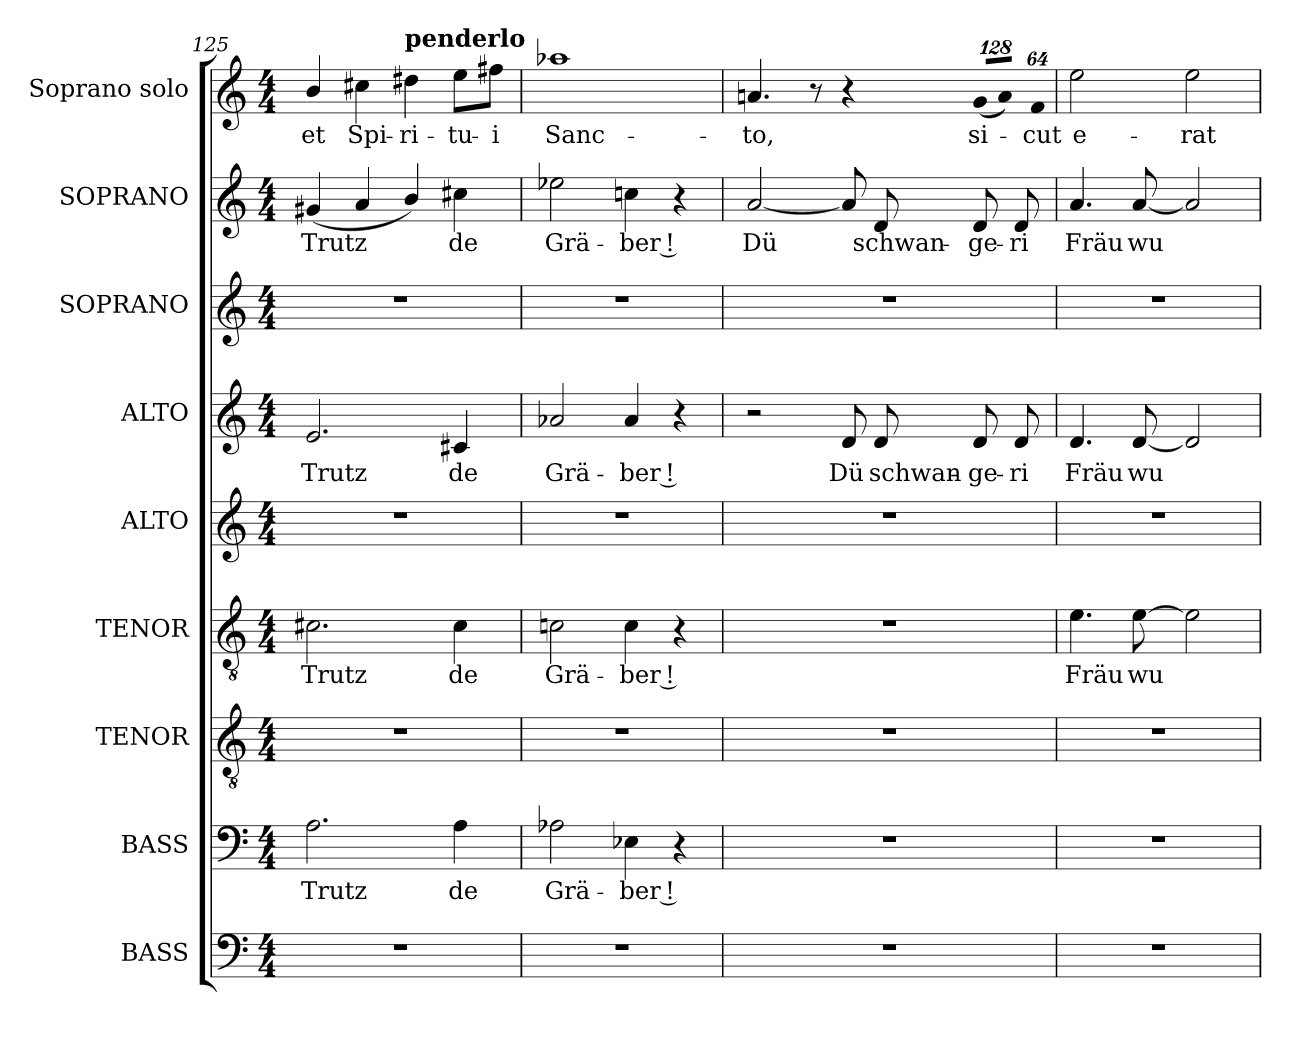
**kern	**kern	**text	**kern	**kern	**text	**kern	**kern	**text	**kern	**kern	**text	**kern	**text
*part9	*part8	*part8	*part7	*part6	*part6	*part5	*part4	*part4	*part3	*part2	*part2	*part1	*part1
*staff9	*staff8	*staff8	*staff7	*staff6	*staff6	*staff5	*staff4	*staff4	*staff3	*staff2	*staff2	*staff1	*staff1
*I"BASS	*I"BASS	*	*I"TENOR	*I"TENOR	*	*I"ALTO	*I"ALTO	*	*I"SOPRANO	*I"SOPRANO	*	*I"Soprano solo	*
*I'B.	*I'B.	*	*I'T.	*I'T.	*	*I'A.	*I'A.	*	*I'S.	*I'S.	*	*I'S.	*
*clefF4	*clefF4	*	*clefGv2	*clefGv2	*	*clefG2	*clefG2	*	*clefG2	*clefG2	*	*clefG2	*
*	*	*	*ITrd7c12	*ITrd7c12	*	*	*	*	*	*	*	*	*
*k[]	*k[]	*	*k[]	*k[]	*	*k[]	*k[]	*	*k[]	*k[]	*	*k[]	*
*M4/4	*M4/4	*	*M4/4	*M4/4	*	*M4/4	*M4/4	*	*M4/4	*M4/4	*	*M4/4	*
=125	=125	=125	=125	=125	=125	=125	=125	=125	=125	=125	=125	=125	=125
!	!	!LO:LY:b:color=#000000	!	!	!	!	!	!	!	!	!	!	!
!	!	!	!	!	!LO:LY:b:color=#000000	!	!	!	!	!	!	!	!
!	!	!	!	!	!	!	!	!LO:LY:b:color=#000000	!	!	!	!	!
!	!	!	!	!	!	!	!	!	!	!	!LO:LY:b:color=#000000	!	!
!	!	!	!	!	!	!	!	!	!	!	!	!	!LO:LY:b:color=#000000
1r	2.Ai\	Trutz	1r	2.C#Xi\	Trutz	1r	2.ei/	Trutz	1r	(4g#Xi/	Trutz	4bi/	et
!	!	!	!	!	!	!	!	!	!	!	!	!	!LO:LY:b:color=#000000
.	.	.	.	.	.	.	.	.	.	4ai/	.	4cc#Xi\	Spi-
!	!	!	!	!	!	!	!	!	!	!	!	!LO:TX:a:B:t=penderlo	!
!	!	!	!	!	!	!	!	!	!	!	!	!	!LO:LY:b:color=#000000
.	.	.	.	.	.	.	.	.	.	4bi/)	.	4dd#Xi\	-ri-
!	!	!LO:LY:b:color=#000000	!	!	!	!	!	!	!	!	!	!	!
!	!	!	!	!	!LO:LY:b:color=#000000	!	!	!	!	!	!	!	!
!	!	!	!	!	!	!	!	!LO:LY:b:color=#000000	!	!	!	!	!
!	!	!	!	!	!	!	!	!	!	!	!LO:LY:b:color=#000000	!	!
!	!	!	!	!	!	!	!	!	!	!	!	!	!LO:LY:b:color=#000000
.	4Ai\	de	.	4C#i\	de	.	4c#Xi/	de	.	4cc#Xi\	de	8eei\L	-tu-
!	!	!	!	!	!	!	!	!	!	!	!	!	!LO:LY:b:color=#000000
.	.	.	.	.	.	.	.	.	.	.	.	8ff#Xi\J	-i
=126	=126	=126	=126	=126	=126	=126	=126	=126	=126	=126	=126	=126	=126
!	!	!LO:LY:b:color=#000000	!	!	!	!	!	!	!	!	!	!	!
!	!	!	!	!	!LO:LY:b:color=#000000	!	!	!	!	!	!	!	!
!	!	!	!	!	!	!	!	!LO:LY:b:color=#000000	!	!	!	!	!
!	!	!	!	!	!	!	!	!	!	!	!LO:LY:b:color=#000000	!	!
!	!	!	!	!	!	!	!	!	!	!	!	!	!LO:LY:b:color=#000000
1r	2A-Xi\	Grä-	1r	2Cni\	Grä-	1r	2a-Xi/	Grä-	1r	2ee-Xi\	Grä-	1aa-Xi	Sanc-
!	!	!LO:LY:b:color=#000000	!	!	!	!	!	!	!	!	!	!	!
!	!	!	!	!	!LO:LY:b:color=#000000	!	!	!	!	!	!	!	!
!	!	!	!	!	!	!	!	!LO:LY:b:color=#000000	!	!	!	!	!
!	!	!	!	!	!	!	!	!	!	!	!LO:LY:b:color=#000000	!	!
.	4E-Xi\	-ber !	.	4Ci\	-ber !	.	4a-i/	-ber !	.	4ccni\	-ber !	.	.
.	4r	.	.	4r	.	.	4r	.	.	4r	.	.	.
!!LO:LB:g=z
=127	=127	=127	=127	=127	=127	=127	=127	=127	=127	=127	=127	=127	=127
!	!	!	!	!	!	!	!	!	!	!	!LO:LY:b:color=#000000	!	!
!	!	!	!	!	!	!	!	!	!	!	!	!	!LO:LY:b:color=#000000
1r	1r	.	1r	1r	.	1r	2r	.	1r	[<2ai/	Dü	4.ani/	-to,
.	.	.	.	.	.	.	.	.	.	.	.	8r	.
!	!	!	!	!	!	!	!	!LO:LY:b:color=#000000	!	!	!	!	!
.	.	.	.	.	.	.	8di/	Dü	.	8ai/]	.	4r	.
!	!	!	!	!	!	!	!	!LO:LY:b:color=#000000	!	!	!	!	!
!	!	!	!	!	!	!	!	!	!	!	!LO:LY:b:color=#000000	!	!
.	.	.	.	.	.	.	8di/	schwan-	.	8di/	schwan-	.	.
!	!	!	!	!	!	!	!	!LO:LY:b:color=#000000	!	!	!	!	!
!	!	!	!	!	!	!	!	!	!	!	!LO:LY:b:color=#000000	!	!
*	*	*	*	*	*	*	*	*	*	*	*	*Xbrackettup	*
!	!	!	!	!	!	!	!	!	!	!	!	!LO:N:vis=8	!
!	!	!	!	!	!	!	!	!	!	!	!	!	!LO:LY:b:color=#000000
.	.	.	.	.	.	.	8di/	-ge-	.	8di/	-ge-	(1024%85gi/L	si-
!	!	!	!	!	!	!	!	!	!	!	!	!LO:N:vis=8	!
.	.	.	.	.	.	.	.	.	.	.	.	1024%85ai/J)	.
!	!	!	!	!	!	!	!	!LO:LY:b:color=#000000	!	!	!	!	!
!	!	!	!	!	!	!	!	!	!	!	!LO:LY:b:color=#000000	!	!
.	.	.	.	.	.	.	8di/	-ri	.	8di/	-ri	.	.
!	!	!	!	!	!	!	!	!	!	!	!	!LO:N:vis=8	!
!	!	!	!	!	!	!	!	!	!	!	!	!	!LO:LY:b:color=#000000
.	.	.	.	.	.	.	.	.	.	.	.	512%43fi/	-cut
=128	=128	=128	=128	=128	=128	=128	=128	=128	=128	=128	=128	=128	=128
!	!	!	!	!	!LO:LY:b:color=#000000	!	!	!	!	!	!	!	!
!	!	!	!	!	!	!	!	!LO:LY:b:color=#000000	!	!	!	!	!
!	!	!	!	!	!	!	!	!	!	!	!LO:LY:b:color=#000000	!	!
!	!	!	!	!	!	!	!	!	!	!	!	!	!LO:LY:b:color=#000000
1r	1r	.	1r	4.Ei\	Fräu	1r	4.di/	Fräu	1r	4.ai/	Fräu	2eei\	e-
!	!	!	!	!	!LO:LY:b:color=#000000	!	!	!	!	!	!	!	!
!	!	!	!	!	!	!	!	!LO:LY:b:color=#000000	!	!	!	!	!
!	!	!	!	!	!	!	!	!	!	!	!LO:LY:b:color=#000000	!	!
.	.	.	.	[>8Ei\	wu	.	[<8di/	wu	.	[<8ai/	wu	.	.
!	!	!	!	!	!	!	!	!	!	!	!	!	!LO:LY:b:color=#000000
.	.	.	.	2Ei\]	.	.	2di/]	.	.	2ai/]	.	2eei\	-rat
=	=	=	=	=	=	=	=	=	=	=	=	=	=
*-	*-	*-	*-	*-	*-	*-	*-	*-	*-	*-	*-	*-	*-
